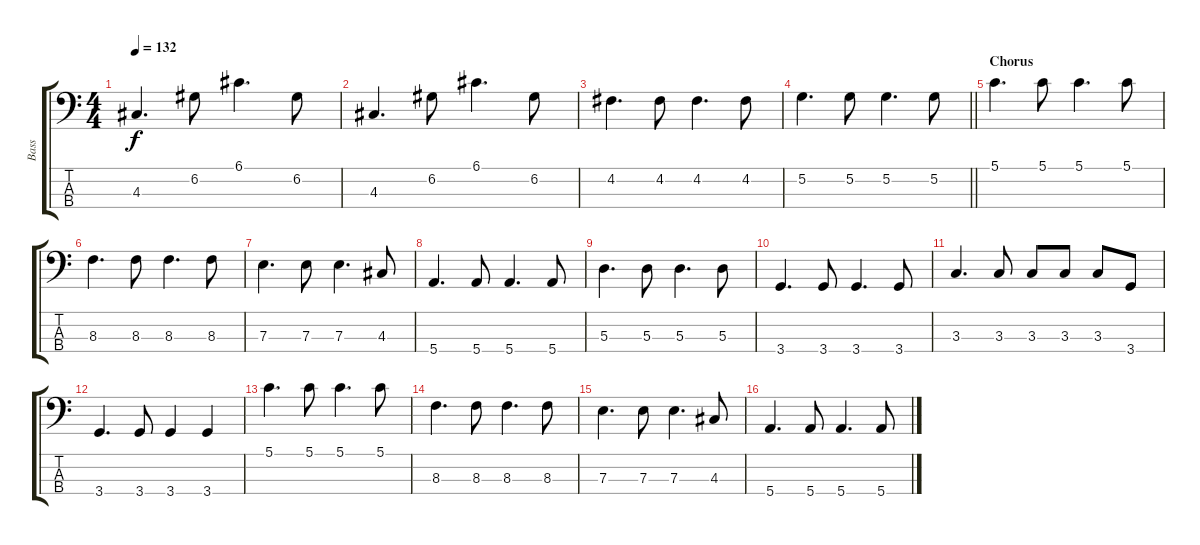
\track ("Bass" "Bass") {instrument electricbassfinger}
\staff {score tabs}
\tuning (G2 D2 A1 E1) {hide}
\ts (4 4)
\tempo 132
\clef f4
\ks c
4.3.4{d dy f} 6.2.8 6.1.4{d} 6.2.8 |
4.3.4{d} 6.2.8 6.1.4{d} 6.2.8 |
4.2.4{d} 4.2.8 4.2.4{d} 4.2.8 |
\barLineRight lightlight
5.2.4{d} 5.2.8 5.2.4{d} 5.2.8 |
\section ("" "Chorus")
5.1.4{d} 5.1.8 5.1.4{d} 5.1.8 |
8.3.4{d} 8.3.8 8.3.4{d} 8.3.8 |
7.3.4{d} 7.3.8 7.3.4{d} 4.3.8 |
5.4.4{d} 5.4.8 5.4.4{d} 5.4.8 |
5.3.4{d} 5.3.8 5.3.4{d} 5.3.8 |
3.4.4{d} 3.4.8 3.4.4{d} 3.4.8 |
3.3.4{d} 3.3.8 3.3.8 3.3.8 3.3.8 3.4.8 |
3.4.4{d} 3.4.8 3.4.4 3.4.4 |
5.1.4{d} 5.1.8 5.1.4{d} 5.1.8 |
8.3.4{d} 8.3.8 8.3.4{d} 8.3.8 |
7.3.4{d} 7.3.8 7.3.4{d} 4.3.8 |
5.4.4{d} 5.4.8 5.4.4{d} 5.4.8
